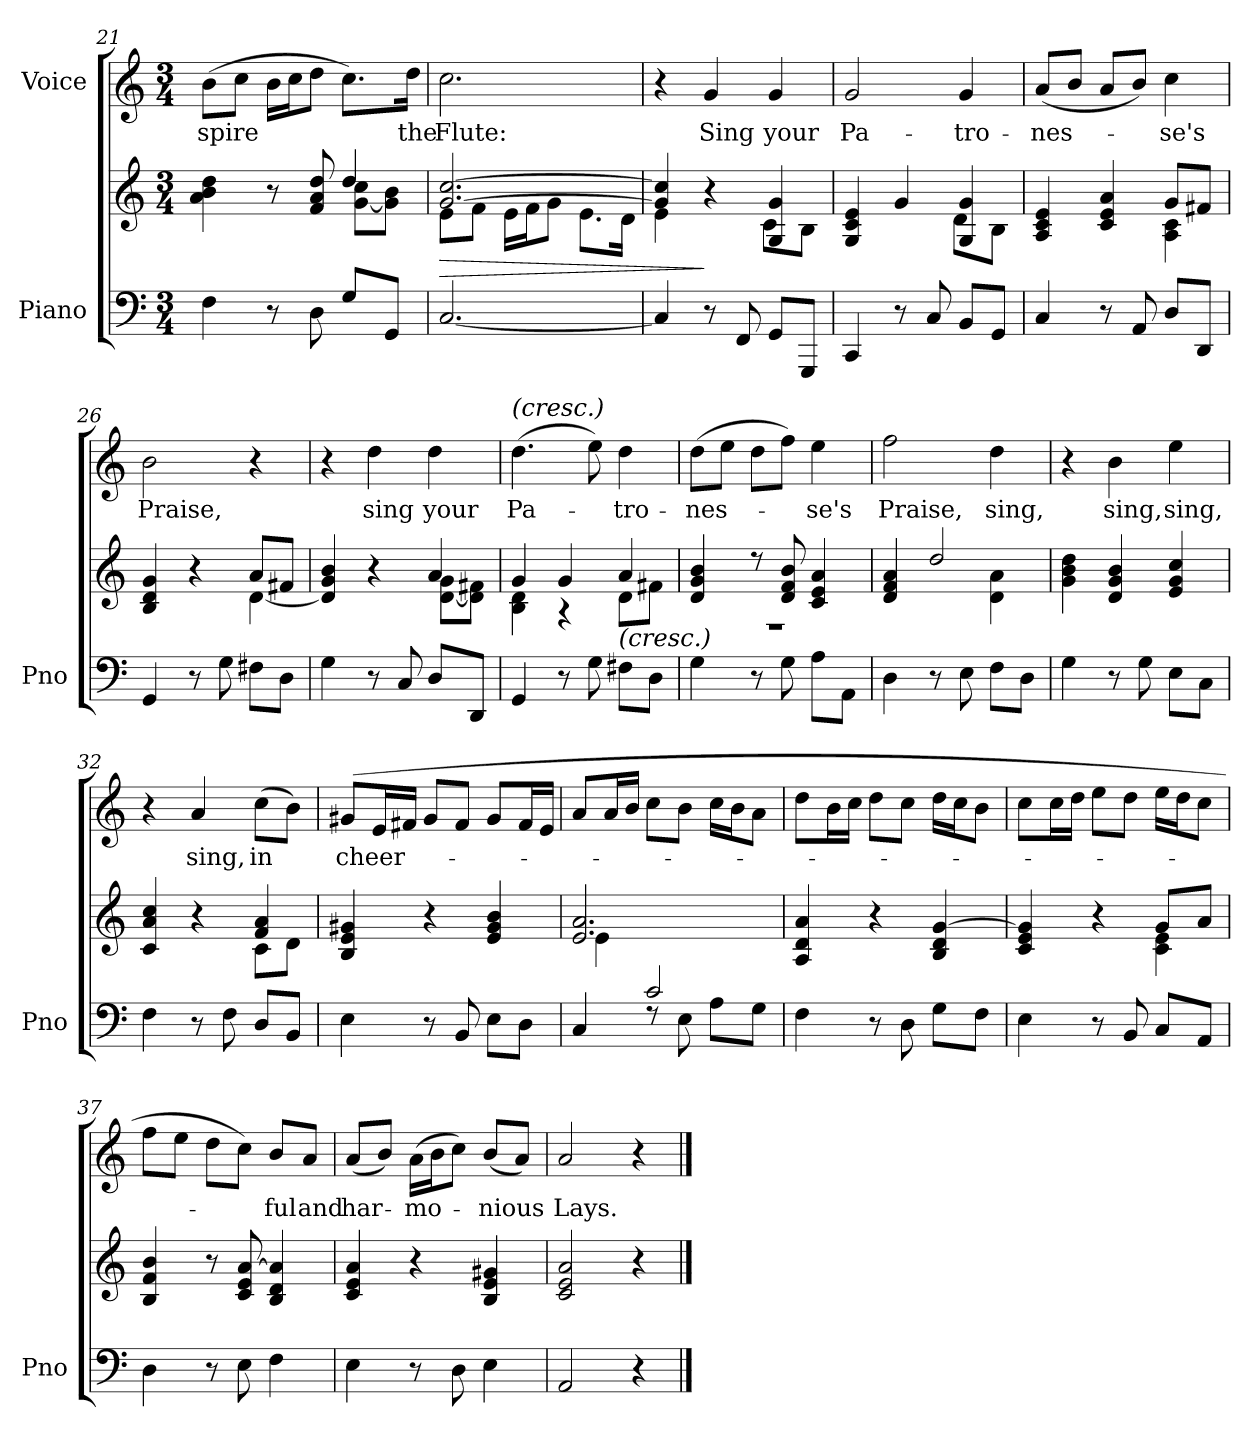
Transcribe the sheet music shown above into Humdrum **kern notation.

**kern	**kern	**dynam	**kern	**text
*part2	*part2	*part2	*part1	*part1
*staff3	*staff2	*staff2/3	*staff1	*staff1
*I"Piano	*	*	*I"Voice	*
*I'Pno	*	*	*	*
*clefF4	*clefG2	*	*clefG2	*
*k[]	*k[]	*	*k[]	*
*M3/4	*M3/4	*	*M3/4	*
=21	=21	=21	=21	=21
*	*^	*	*	*
!	!	!	!	!	!LO:LY:b
4F\	4a\ 4b\ 4dd\	2ryy	.	(>8b\L	spire
.	.	.	.	8cc\J	.
8r	8r	.	.	16b\LL	.
.	.	.	.	16cc\J	.
8D\	8f/ 8a/ 8dd/	.	.	8dd\J	.
8G/L	4dd/	[8g\ 8cc\L	.	8.cc\L)	.
8GG/J	.	8g\] 8b\J	.	.	.
!	!	!	!	!	!LO:LY:b
.	.	.	.	16dd\Jk	the
=22	=22	=22	=22	=22	=22
!	!	!	!LO:HP:b	!	!LO:LY:b
[2.C/	[2.g/ [2.cc/	8e\L	>	2.cc\	Flute:
.	.	8f\J	.	.	.
.	.	16e\LL	.	.	.
.	.	16f\J	.	.	.
.	.	8g\J	.	.	.
.	.	8.e\L	.	.	.
.	.	16d\Jk	.	.	.
=23	=23	=23	=23	=23	=23
4C/]	4g/] 4cc/]	4e\	.	4r	.
!	!	!	!	!	!LO:LY:b
8r	4r	4ryy	]	4g/	Sing
8FF/	.	.	.	.	.
!	!	!	!	!	!LO:LY:b
8GG/L	4G/ 4g/	8c\L	.	4g/	your
8GGG/J	.	8B\J	.	.	.
!!LO:LB:g=z
=24	=24	=24	=24	=24	=24
!	!	!	!	!	!LO:LY:b
4CC/	4G/ 4c/ 4e/	2ryy	.	2g/	Pa-
8r	4g/	.	.	.	.
8C/	.	.	.	.	.
!	!	!	!	!	!LO:LY:b
8BB/L	4G/ 4g/	8d\L	.	4g/	-tro-
8GG/J	.	8B\J	.	.	.
=25	=25	=25	=25	=25	=25
!	!	!	!	!	!LO:LY:b
4C/	4A/ 4c/ 4e/	2ryy	.	(<8a/L	-nes-
.	.	.	.	8b/J	.
8r	4c/ 4e/ 4a/	.	.	8a/L	.
8AA/	.	.	.	8b/J)	.
!	!	!	!	!	!LO:LY:b
8D/L	8g/L	4A\ 4c\	.	4cc\	-se's
8DD/J	8f#X/J	.	.	.	.
=26	=26	=26	=26	=26	=26
!	!	!	!	!	!LO:LY:b
4GG/	4B/ 4d/ 4g/	2ryy	.	2b\	Praise,
8r	4r	.	.	.	.
8G\	.	.	.	.	.
8F#X\L	8a/L	[4d\	.	4r	.
8D\J	8f#X/J	.	.	.	.
=27	=27	=27	=27	=27	=27
4G\	4d/] 4g/ 4b/	2ryy	.	4r	.
!	!	!	!	!	!LO:LY:b
8r	4r	.	.	4dd\	sing
8C/	.	.	.	.	.
!	!	!	!	!	!LO:LY:b
8D/L	4a/	[8d\ 8g\L	.	4dd\	your
8DD/J	.	8d\] 8f#X\J	.	.	.
=28	=28	=28	=28	=28	=28
!	!	!	!	!LO:TX:a:i:t=(cresc.)	!
!	!	!	!	!	!LO:LY:b
4GG/	4g/	4B\ 4d\	.	(>4.dd\	Pa-
8r	4g/	4r	.	.	.
8G\	.	.	.	8ee\)	.
!	!LO:TX:b:i:t=(cresc.)	!	!	!	!
!	!	!	!	!	!LO:LY:b
8F#X\L	4a/	8d\L	.	4dd\	-tro-
8D\J	.	8f#X\J	.	.	.
=29	=29	=29	=29	=29	=29
!	!	!	!	!	!LO:LY:b
4G\	4d/ 4g/ 4b/	2.r	.	(>8dd\L	-nes-
.	.	.	.	8ee\J	.
8r	8r	.	.	8dd\L	.
8G\	8d/ 8f/ 8b/	.	.	8ff\J)	.
!	!	!	!	!	!LO:LY:b
8A\L	4c/ 4e/ 4a/	.	.	4ee\	-se's
8AA\J	.	.	.	.	.
!!LO:LB:g=z
=30	=30	=30	=30	=30	=30
!	!	!	!	!	!LO:LY:b
4D\	4d/ 4f/ 4a/	2ryy	.	2ff\	Praise,
8r	2dd/	.	.	.	.
8E\	.	.	.	.	.
!	!	!	!	!	!LO:LY:b
8F\L	.	4d\ 4a\	.	4dd\	sing,
8D\J	.	.	.	.	.
*	*v	*v	*	*	*
=31	=31	=31	=31	=31
4G\	4g\ 4b\ 4dd\	.	4r	.
!	!	!	!	!LO:LY:b
8r	4d/ 4g/ 4b/	.	4b\	sing,
8G\	.	.	.	.
!	!	!	!	!LO:LY:b
8E\L	4e/ 4g/ 4cc/	.	4ee\	sing,
8C\J	.	.	.	.
=32	=32	=32	=32	=32
*	*^	*	*	*
4F\	4c/ 4a/ 4cc/	2ryy	.	4r	.
!	!	!	!	!	!LO:LY:b
8r	4r	.	.	4a/	sing,
8F\	.	.	.	.	.
!	!	!	!	!	!LO:LY:b
8D/L	4f/ 4a/	8c\L	.	(>8cc\L	in
8BB/J	.	8d\J	.	8b\J)	.
=33	=33	=33	=33	=33	=33
!	!	!	!	!	!LO:LY:b
*	*v	*v	*	*	*
4E\	4B/ 4e/ 4g#X/	.	(>8g#X/L	cheer-
.	.	.	16e/L	.
.	.	.	16f#X/JJ	.
8r	4r	.	8g#/L	.
8BB/	.	.	8f#/J	.
8E\L	4e/ 4g#/ 4b/	.	8g#/L	.
8D\J	.	.	16f#/L	.
.	.	.	16e/JJ	.
=34	=34	=34	=34	=34
*^	*^	*	*	*
4C/	4ryy	2.e/ 2.a/	4e\	.	8a/L	.
.	.	.	.	.	16a/L	.
.	.	.	.	.	16b/JJ	.
2c/	8rF	.	2ryy	.	8cc\L	.
.	8E\	.	.	.	8b\J	.
.	8A\L	.	.	.	16cc\LL	.
.	.	.	.	.	16b\J	.
.	8G\J	.	.	.	8a\J	.
*v	*v	*	*	*	*	*
*	*v	*v	*	*	*
=35	=35	=35	=35	=35
4F\	4A/ 4d/ 4a/	.	8dd\L	.
.	.	.	16b\L	.
.	.	.	16cc\JJ	.
8r	4r	.	8dd\L	.
8D\	.	.	8cc\J	.
8G\L	4B/ 4d/ [4g/	.	16dd\LL	.
.	.	.	16cc\J	.
8F\J	.	.	8b\J	.
!!LO:PB:g=z
=36	=36	=36	=36	=36
*	*^	*	*	*
4E\	4c/ 4e/ 4g/]	2ryy	.	8cc\L	.
.	.	.	.	16cc\L	.
.	.	.	.	16dd\JJ	.
8r	4r	.	.	8ee\L	.
8BB/	.	.	.	8dd\J	.
8C/L	8g/L	4c\ 4e\	.	16ee\LL	.
.	.	.	.	16dd\J	.
8AA/J	8a/J	.	.	8cc\J	.
*	*v	*v	*	*	*
=37	=37	=37	=37	=37
4D\	4B/ 4f/ 4b/	.	8ff\L	.
.	.	.	8ee\J	.
8r	8r	.	8dd\L	.
8E\	8c/ 8e/ [8a/	.	8cc\J)	.
!	!	!	!	!LO:LY:b
4F\	4B/ 4d/ 4a/]	.	8b/L	-ful
!	!	!	!	!LO:LY:b
.	.	.	8a/J	and
=38	=38	=38	=38	=38
!	!	!	!	!LO:LY:b
4E\	4c/ 4e/ 4a/	.	(<8a/L	har-
.	.	.	8b/J)	.
!	!	!	!	!LO:LY:b
8r	4r	.	(>16a\LL	-mo-
.	.	.	16b\J	.
8D\	.	.	8cc\J)	.
!	!	!	!	!LO:LY:b
4E\	4B/ 4e/ 4g#X/	.	(<8b/L	-nious
.	.	.	8a/J)	.
=39	=39	=39	=39	=39
!	!	!	!	!LO:LY:b
2AA/	2c/ 2e/ 2a/	.	2a/	Lays.
4r	4r	.	4r	.
==	==	==	==	==
*-	*-	*-	*-	*-
